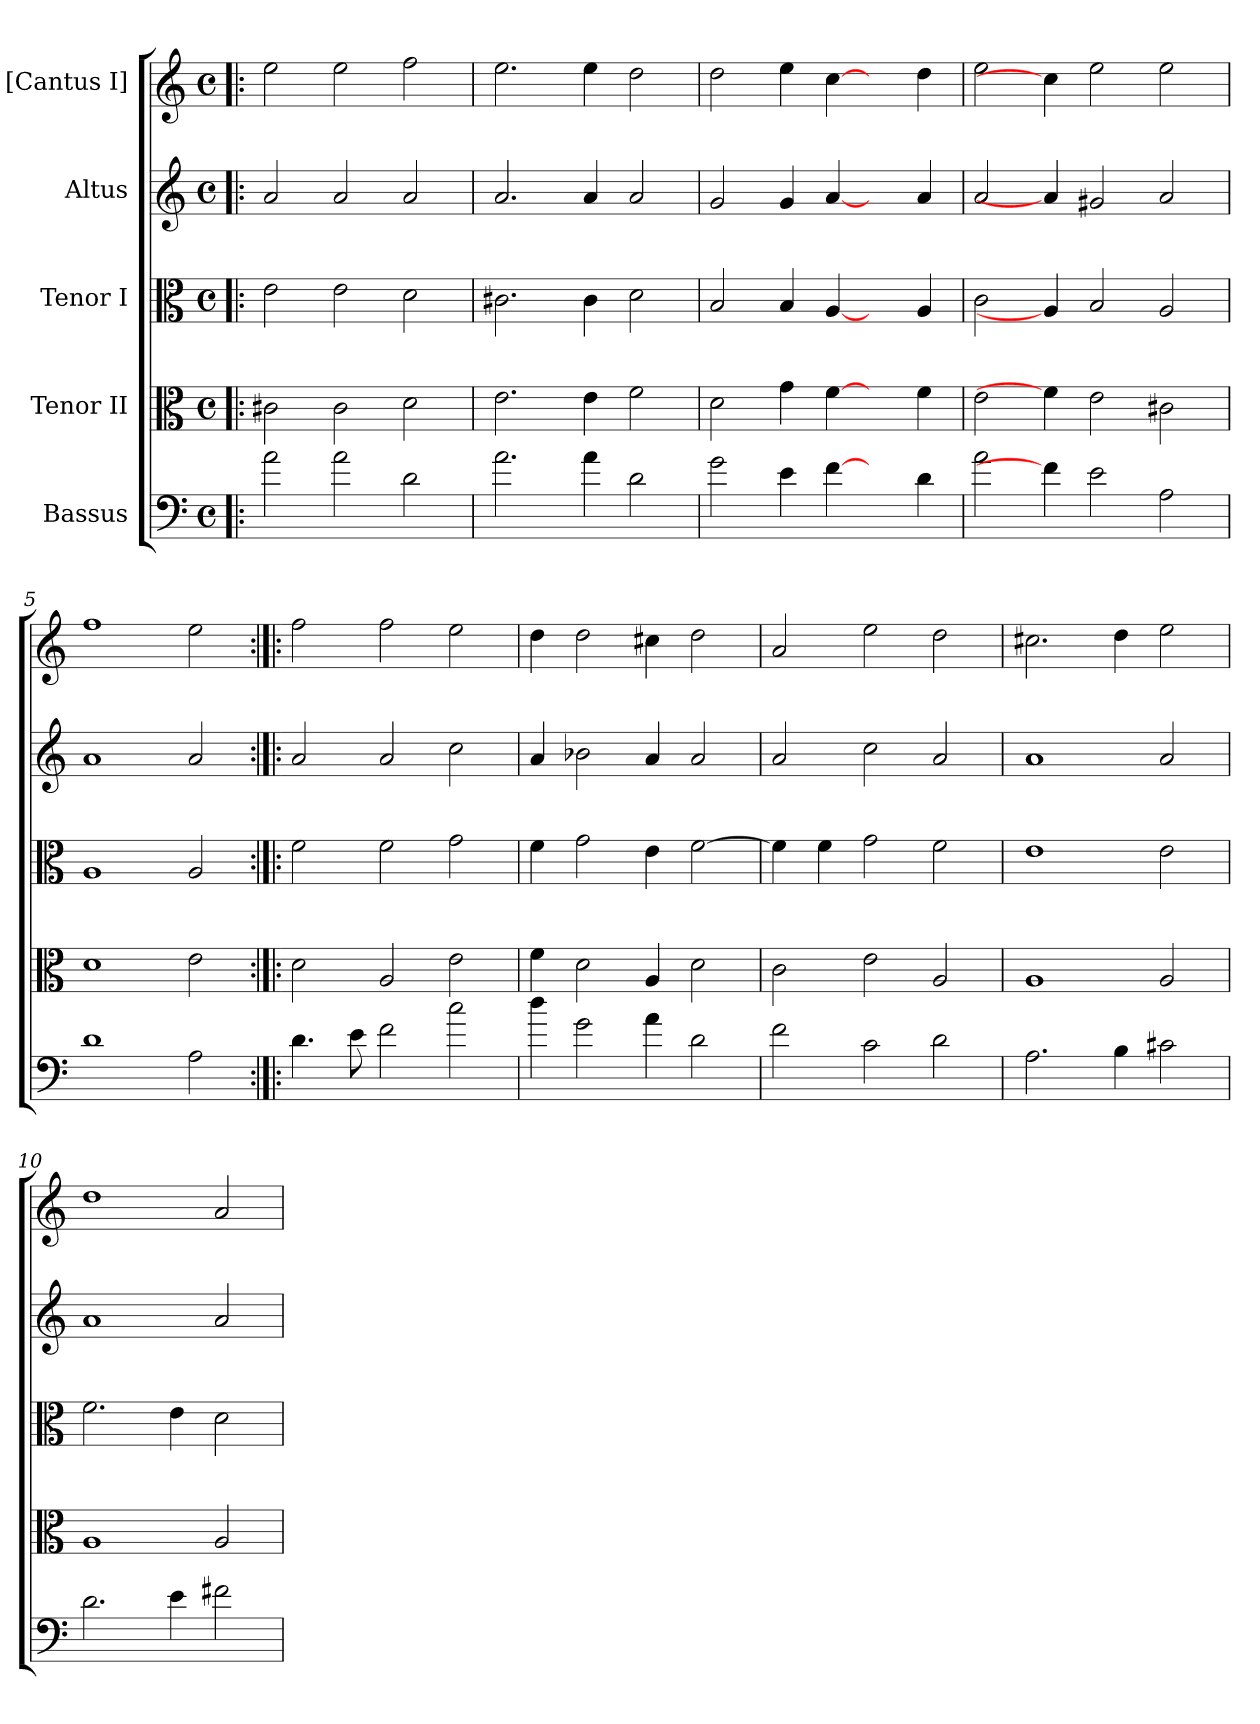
**kern	**kern	**kern	**kern	**kern
*part5	*part4	*part3	*part2	*part1
*staff5	*staff4	*staff3	*staff2	*staff1
*I"Bassus	*I"Tenor II	*I"Tenor I	*I"Altus	*I"[Cantus I]
*clefF4	*clefC3	*clefC3	*clefG2	*clefG2
*ITrd7c12	*	*	*	*
*k[]	*k[]	*k[]	*k[]	*k[]
*C:	*C:	*C:	*C:	*C:
*M4/4	*M4/4	*M4/4	*M4/4	*M4/4
*met(c)	*met(c)	*met(c)	*met(c)	*met(c)
=1!|:	=1!|:	=1!|:	=1!|:	=1!|:
2A\	2c#X\	2e\	2a/	2ee\
2A\	2c#\	2e\	2a/	2ee\
2D\	2d\	2d\	2a/	2ff\
=2	=2	=2	=2	=2
2.A\	2.e\	2.c#X\	2.a/	2.ee\
4A\	4e\	4c#\	4a/	4ee\
2D\	2f\	2d\	2a/	2dd\
=3	=3	=3	=3	=3
2G\	2d\	2B/	2g/	2dd\
4E\	4g\	4B/	4g/	4ee\
[4F\	[4f\	[4A/	[4a/	[4cc\
4ryy	4ryy	4ryy	4ryy	4ryy
4D\	4f\	4A/	4a/	4dd\
=4	=4	=4	=4	=4
2A\	2e\	2c\	2a/	2ee\
4F\]	4f\]	4A/]	4a/]	4cc\]
2E\	2e\	2B/	2g#X/	2ee\
2AA\	2c#X\	2A/	2a/	2ee\
=5	=5	=5	=5	=5
1D	1d	1A	1a	1ff
2AA\	2e\	2A/	2a/	2ee\
!!LO:LB:g=z
=6:|!|:	=6:|!|:	=6:|!|:	=6:|!|:	=6:|!|:
4.D\	2d\	2f\	2a/	2ff\
8E\	.	.	.	.
2F\	2A/	2f\	2a/	2ff\
2c\	2e\	2g\	2cc\	2ee\
=7	=7	=7	=7	=7
4d\	4f\	4f\	4a/	4dd\
2G\	2d\	2g\	2b-X\	2dd\
4A\	4A/	4e\	4a/	4cc#X\
2D\	2d\	[>2f\	2a/	2dd\
=8	=8	=8	=8	=8
2F\	2c\	4f\]	2a/	2a/
.	.	4f\	.	.
2C\	2e\	2g\	2cc\	2ee\
2D\	2A/	2f\	2a/	2dd\
=9	=9	=9	=9	=9
2.AA\	1A	1e	1a	2.cc#X\
4BB\	.	.	.	4dd\
2C#X\	2A/	2e\	2a/	2ee\
=10	=10	=10	=10	=10
2.D\	1A	2.f\	1a	1dd
4E\	.	4e\	.	.
2F#X\	2A/	2d\	2a/	2a/
=	=	=	=	=
*-	*-	*-	*-	*-
